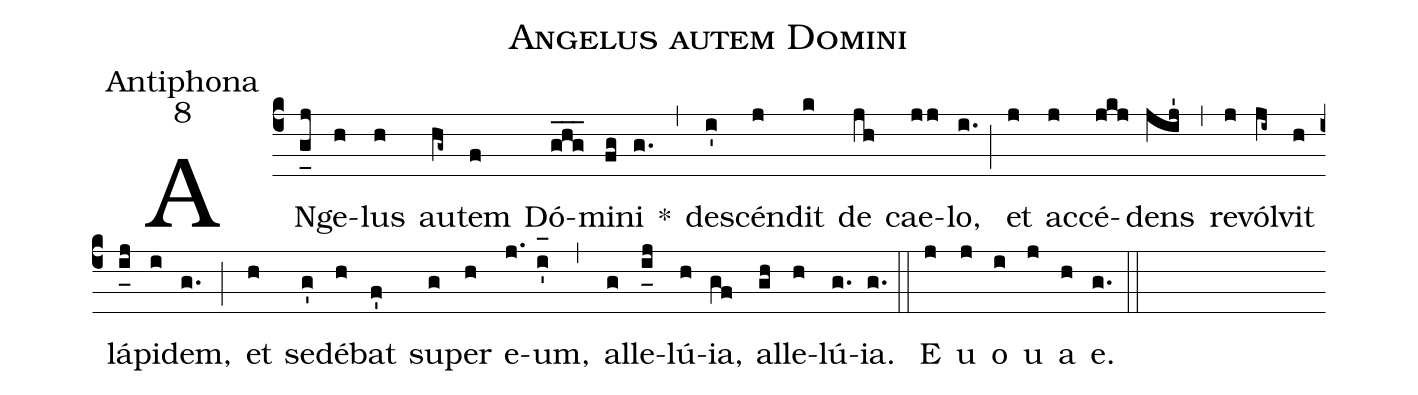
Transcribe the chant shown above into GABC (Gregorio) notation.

name:Angelus autem Domini;
office-part:Antiphona;
mode:8;
%%
(c4) AN(g_[uh:l]j)ge(h)lus(h) au(hg~)tem(f) Dó(ghg___)mi(fg)ni(g.) *(,) de(i')scén(j)dit(k) de(jh) cae(jj)lo,(i.) (;) et(j) ac(j)cé(jkj)dens(jij') (,) re(j)vól(ji~)vit(h) lá(i_[uh:l]j)pi(i)dem,(g.) (;) et(h) se(g')dé(h)bat(f') su(g)per(h) e(j.)um,(i'_[oh:h]) (,) al(g)le(i_[uh:l]j)lú(h){ia},(gf) al(gh)le(h)lú(g.){ia}.(g.) (::) <eu>E(j) u(j) o(i) u(j) a(h) e.</eu>(g.) (::)
